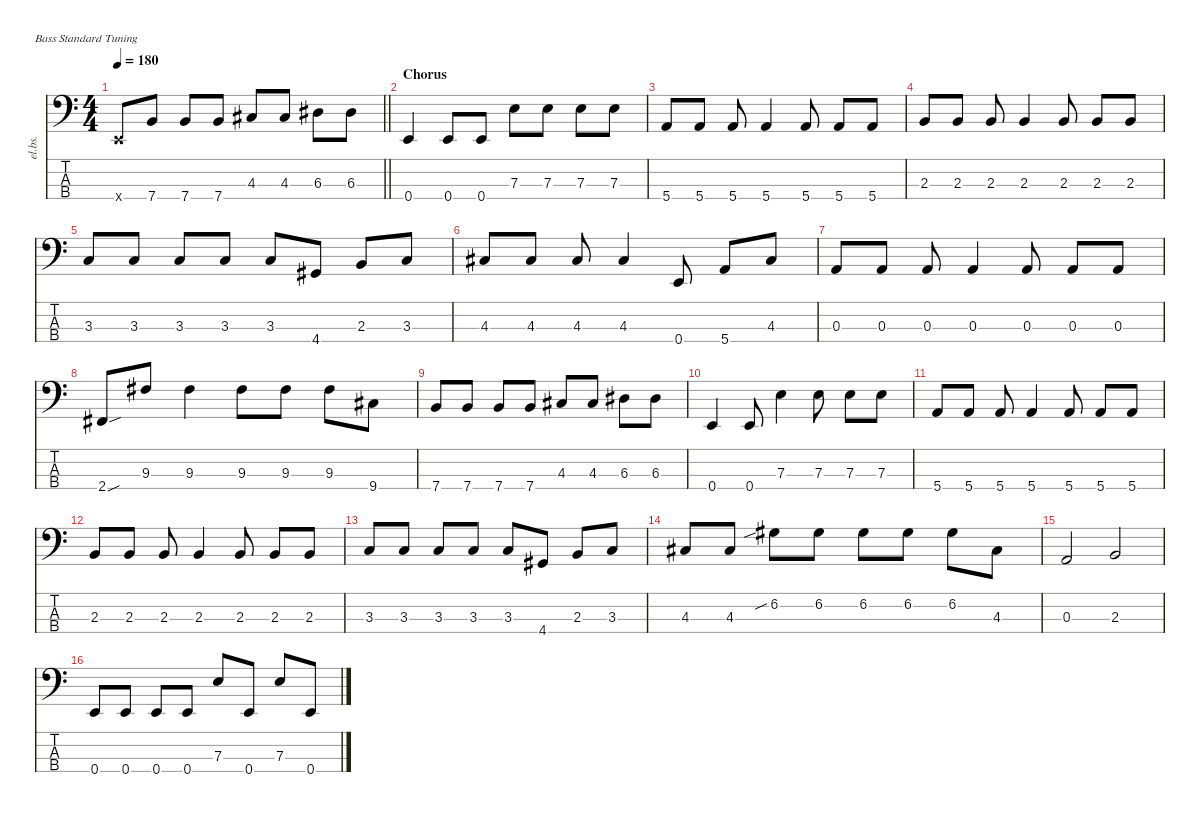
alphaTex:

\defaultSystemsLayout 4
\hideDynamics
\bracketExtendMode nobrackets
\otherSystemsTrackNameOrientation horizontal
\track ("Bass: Mio Akiyama" "el.bs.") {instrument electricbassfinger}
\staff {score tabs}
\tuning (G2 D2 A1 E1)
\ts (4 4)
\tempo 180
\clef f4
\barLineRight lightlight
\ks c
0.4{x}.8{dy f} 7.4.8 7.4.8 7.4.8 4.3{acc #}.8 4.3{acc #}.8 6.3{acc #}.8 6.3{acc #}.8 |
\section ("" "Chorus")
0.4.4 0.4.8 0.4.8 7.3.8 7.3.8 7.3.8 7.3.8 |
5.4.8 5.4.8 5.4.8 5.4.4 5.4.8 5.4.8 5.4.8 |
2.3.8 2.3.8 2.3.8 2.3.4 2.3.8 2.3.8 2.3.8 |
3.3.8 3.3.8 3.3.8 3.3.8 3.3.8 4.4{acc #}.8 2.3.8 3.3.8 |
4.3{acc #}.8 4.3{acc #}.8 4.3{acc #}.8 4.3{acc #}.4 0.4.8 5.4.8 4.3{acc #}.8 |
0.3.8 0.3.8 0.3.8 0.3.4 0.3.8 0.3.8 0.3.8 |
2.4{sou acc #}.8 9.3{acc #}.8 9.3{acc #}.4 9.3{acc #}.8 9.3{acc #}.8 9.3{acc #}.8 9.4{acc #}.8 |
7.4.8 7.4.8 7.4.8 7.4.8 4.3{acc #}.8 4.3{acc #}.8 6.3{acc #}.8 6.3{acc #}.8 |
0.4.4 0.4.8 7.3.4 7.3.8 7.3.8 7.3.8 |
5.4.8 5.4.8 5.4.8 5.4.4 5.4.8 5.4.8 5.4.8 |
2.3.8 2.3.8 2.3.8 2.3.4 2.3.8 2.3.8 2.3.8 |
3.3.8 3.3.8 3.3.8 3.3.8 3.3.8 4.4{acc #}.8 2.3.8 3.3.8 |
4.3{acc #}.8 4.3{acc #}.8 6.2{sib acc #}.8 6.2{acc #}.8 6.2{acc #}.8 6.2{acc #}.8 6.2{acc #}.8 4.3{acc #}.8 |
0.3.2 2.3.2 |
0.4.8 0.4.8 0.4.8 0.4.8 7.3.8 0.4.8 7.3.8 0.4.8
